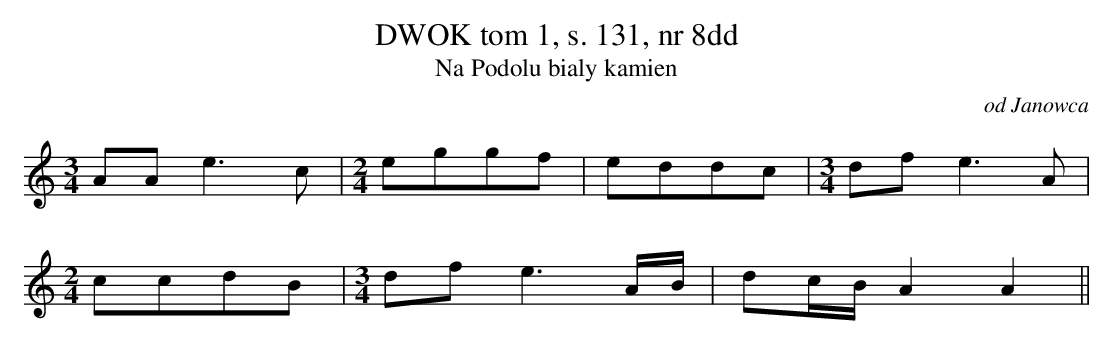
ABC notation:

X:1
T: DWOK tom 1, s. 131, nr 8dd
T: Na Podolu bialy kamien
O: od Janowca
M: 3/4
L: 1/16
K: C
A2A2e6c2 |\
M:2/4
e2g2g2f2 | e2d2d2c2|\
M:3/4
d2f2e6A2 |
M:2/4
c2c2d2B2|\
M:3/4
d2f2e6AB | d2cBA4A4||
